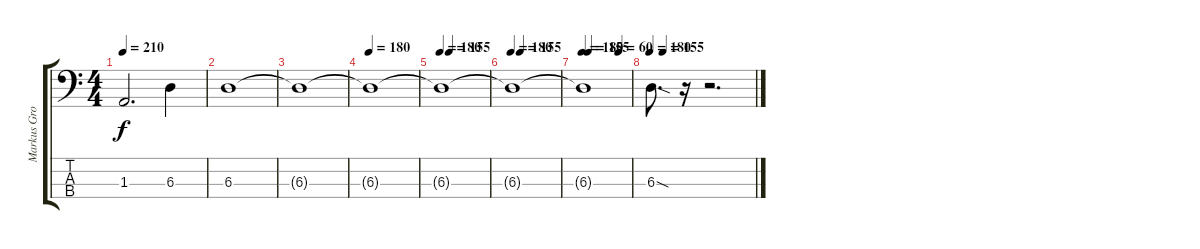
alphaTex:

\track ("Markus Grosskopf" "Markus Gro") {instrument slapbass2}
\staff {score tabs}
\tuning (Gb2 Db2 Ab1 Eb1) {hide}
\ts (4 4)
\tempo 210
\clef f4
\ks c
1.3.2{d dy f} 6.3.4 |
6.3.1 |
6.3{t}.1 |
\tempo 180
6.3{t}.1 |
\tempo 180
\tempo (155 0.1875)
6.3{t}.1 |
\tempo 180
\tempo (155 0.1875)
6.3{t}.1 |
\tempo 180
\tempo (155 0.125)
\tempo (60 0.75)
6.3{t}.1 |
\tempo 180
\tempo (155 0.125)
6.3{sod}.8{d instrument electricbassfinger} r.16 r.2{d}
